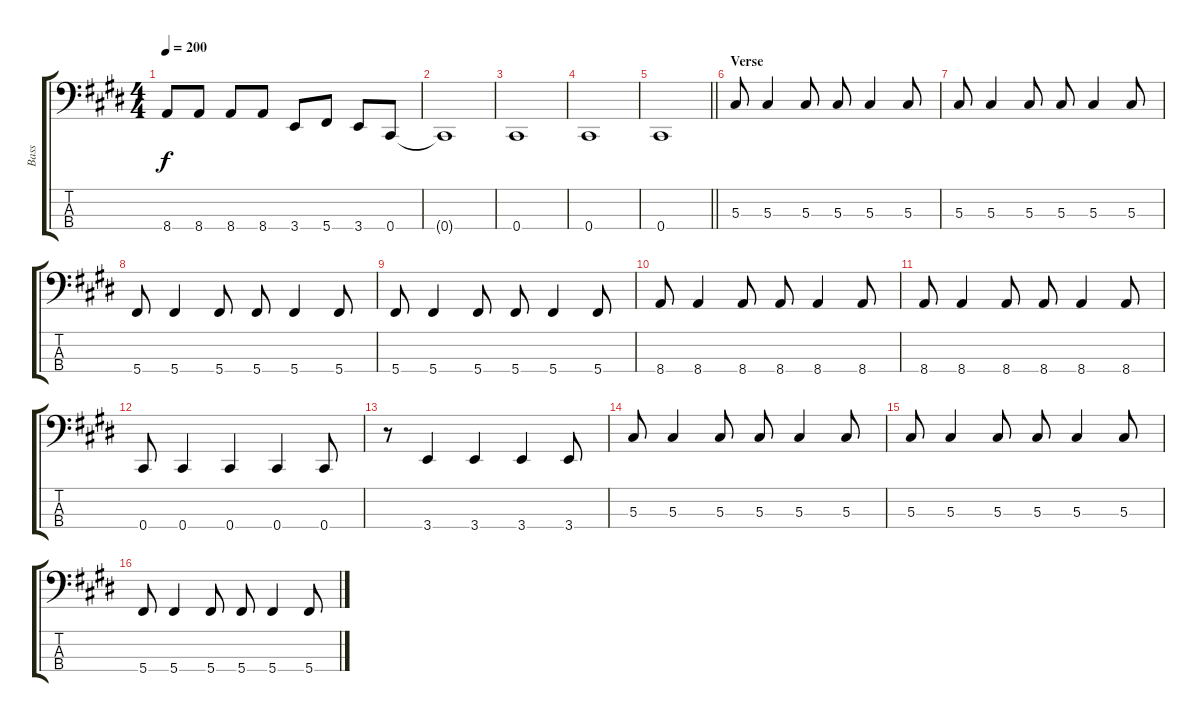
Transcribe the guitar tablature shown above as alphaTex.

\track ("Bass" "Bass") {instrument electricbasspick}
\staff {score tabs}
\tuning (Gb2 Db2 Ab1 Db1) {hide}
\ts (4 4)
\tempo 200
\clef f4
\ks c#minor
8.4.8{dy f} 8.4.8 8.4.8 8.4.8 3.4.8 5.4.8 3.4.8 0.4.8 |
0.4{t}.1 |
0.4.1 |
0.4.1 |
\barLineRight lightlight
0.4.1 |
\section ("" "Verse")
5.3.8 5.3.4 5.3.8 5.3.8 5.3.4 5.3.8 |
5.3.8 5.3.4 5.3.8 5.3.8 5.3.4 5.3.8 |
5.4.8 5.4.4 5.4.8 5.4.8 5.4.4 5.4.8 |
5.4.8 5.4.4 5.4.8 5.4.8 5.4.4 5.4.8 |
8.4.8 8.4.4 8.4.8 8.4.8 8.4.4 8.4.8 |
8.4.8 8.4.4 8.4.8 8.4.8 8.4.4 8.4.8 |
0.4.8 0.4.4 0.4.4 0.4.4 0.4.8 |
r.8 3.4.4 3.4.4 3.4.4 3.4.8 |
5.3.8 5.3.4 5.3.8 5.3.8 5.3.4 5.3.8 |
5.3.8 5.3.4 5.3.8 5.3.8 5.3.4 5.3.8 |
5.4.8 5.4.4 5.4.8 5.4.8 5.4.4 5.4.8
